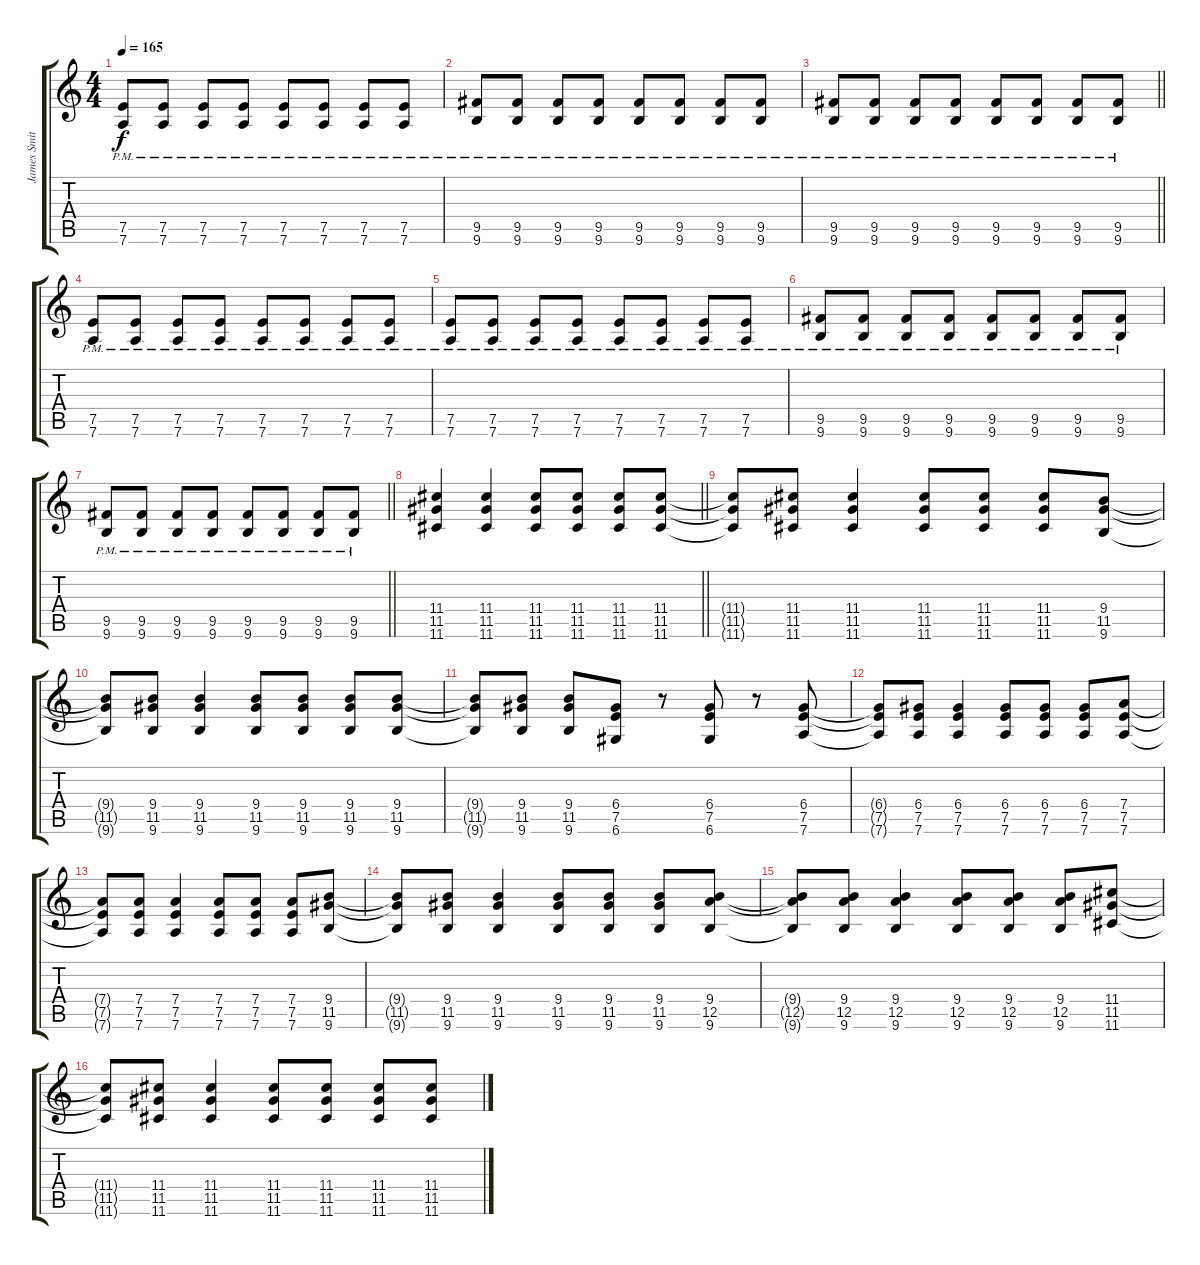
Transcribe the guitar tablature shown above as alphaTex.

\track ("James Smith" "James Smit") {instrument distortionguitar}
\staff {score tabs}
\tuning (E4 B3 G3 D3 A2 D2) {hide}
\ts (4 4)
\tempo 165
\clef g2
\ks c
(7.5{pm} 7.6{pm}).8{dy f} (7.5{pm} 7.6{pm}).8 (7.5{pm} 7.6{pm}).8 (7.5{pm} 7.6{pm}).8 (7.5{pm} 7.6{pm}).8 (7.5{pm} 7.6{pm}).8 (7.5{pm} 7.6{pm}).8 (7.5{pm} 7.6{pm}).8 |
(9.5{pm} 9.6{pm}).8 (9.5{pm} 9.6{pm}).8 (9.5{pm} 9.6{pm}).8 (9.5{pm} 9.6{pm}).8 (9.5{pm} 9.6{pm}).8 (9.5{pm} 9.6{pm}).8 (9.5{pm} 9.6{pm}).8 (9.5{pm} 9.6{pm}).8 |
\barLineRight lightlight
(9.5{pm} 9.6{pm}).8 (9.5{pm} 9.6{pm}).8 (9.5{pm} 9.6{pm}).8 (9.5{pm} 9.6{pm}).8 (9.5{pm} 9.6{pm}).8 (9.5{pm} 9.6{pm}).8 (9.5{pm} 9.6{pm}).8 (9.5{pm} 9.6{pm}).8 |
(7.5{pm} 7.6{pm}).8 (7.5{pm} 7.6{pm}).8 (7.5{pm} 7.6{pm}).8 (7.5{pm} 7.6{pm}).8 (7.5{pm} 7.6{pm}).8 (7.5{pm} 7.6{pm}).8 (7.5{pm} 7.6{pm}).8 (7.5{pm} 7.6{pm}).8 |
(7.5{pm} 7.6{pm}).8 (7.5{pm} 7.6{pm}).8 (7.5{pm} 7.6{pm}).8 (7.5{pm} 7.6{pm}).8 (7.5{pm} 7.6{pm}).8 (7.5{pm} 7.6{pm}).8 (7.5{pm} 7.6{pm}).8 (7.5{pm} 7.6{pm}).8 |
(9.5{pm} 9.6{pm}).8 (9.5{pm} 9.6{pm}).8 (9.5{pm} 9.6{pm}).8 (9.5{pm} 9.6{pm}).8 (9.5{pm} 9.6{pm}).8 (9.5{pm} 9.6{pm}).8 (9.5{pm} 9.6{pm}).8 (9.5{pm} 9.6{pm}).8 |
\barLineRight lightlight
(9.5{pm} 9.6{pm}).8 (9.5{pm} 9.6{pm}).8 (9.5{pm} 9.6{pm}).8 (9.5{pm} 9.6{pm}).8 (9.5{pm} 9.6{pm}).8 (9.5{pm} 9.6{pm}).8 (9.5{pm} 9.6{pm}).8 (9.5{pm} 9.6{pm}).8 |
\section ("" "")
\barLineRight lightlight
(11.4 11.5 11.6).4 (11.4 11.5 11.6).4 (11.4 11.5 11.6).8 (11.4 11.5 11.6).8 (11.4 11.5 11.6).8 (11.4 11.5 11.6).8 |
(11.4{t} 11.5{t} 11.6{t}).8 (11.4 11.5 11.6).8 (11.4 11.5 11.6).4 (11.4 11.5 11.6).8 (11.4 11.5 11.6).8 (11.4 11.5 11.6).8 (9.4 11.5 9.6).8 |
(9.4{t} 11.5{t} 9.6{t}).8 (9.4 11.5 9.6).8 (9.4 11.5 9.6).4 (9.4 11.5 9.6).8 (9.4 11.5 9.6).8 (9.4 11.5 9.6).8 (9.4 11.5 9.6).8 |
(9.4{t} 11.5{t} 9.6{t}).8 (9.4 11.5 9.6).8 (9.4 11.5 9.6).8 (6.4 7.5 6.6).8 r.8 (6.4 7.5 6.6).8 r.8 (6.4 7.5 7.6).8 |
(6.4{t} 7.5{t} 7.6{t}).8 (6.4 7.5 7.6).8 (6.4 7.5 7.6).4 (6.4 7.5 7.6).8 (6.4 7.5 7.6).8 (6.4 7.5 7.6).8 (7.4 7.5 7.6).8 |
(7.4{t} 7.5{t} 7.6{t}).8 (7.4 7.5 7.6).8 (7.4 7.5 7.6).4 (7.4 7.5 7.6).8 (7.4 7.5 7.6).8 (7.4 7.5 7.6).8 (9.4 11.5 9.6).8 |
(9.4{t} 11.5{t} 9.6{t}).8 (9.4 11.5 9.6).8 (9.4 11.5 9.6).4 (9.4 11.5 9.6).8 (9.4 11.5 9.6).8 (9.4 11.5 9.6).8 (9.4 12.5 9.6).8 |
(9.4{t} 12.5{t} 9.6{t}).8 (9.4 12.5 9.6).8 (9.4 12.5 9.6).4 (9.4 12.5 9.6).8 (9.4 12.5 9.6).8 (9.4 12.5 9.6).8 (11.4 11.5 11.6).8 |
(11.4{t} 11.5{t} 11.6{t}).8 (11.4 11.5 11.6).8 (11.4 11.5 11.6).4 (11.4 11.5 11.6).8 (11.4 11.5 11.6).8 (11.4 11.5 11.6).8 (11.4 11.5 11.6).8
